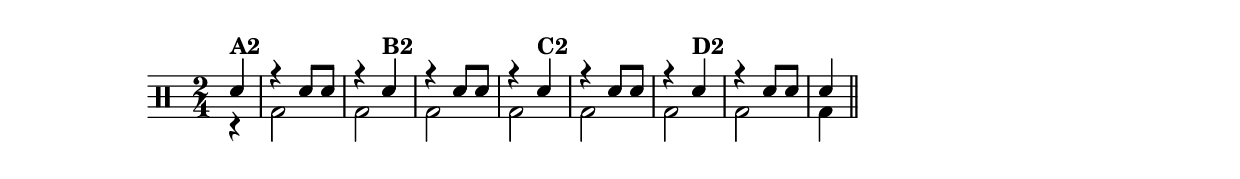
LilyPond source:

                                %-*- coding: utf-8 -*-

\version "2.14.2"

                                %\header {title = "variacoes sobre zabelinha - variacao 2"}

\drums {

  \override Staff.TimeSignature #'style = #'()
  \time 2/4 
  \partial 8*2

  \context DrumVoice = "1" { }
  \context DrumVoice = "2" {  }

  <<
    {

      sn4^\markup {\bold {A2}}
      r sn8 sn 
      r4 sn^\markup{\bold {B2}}
      r sn8 sn
      r4 sn^\markup{\bold {C2}}
      r sn8 sn
      r4 sn^\markup{\bold {D2}}
      r sn8 sn
      sn4

    }


    \\

    {

      r4
      bd2 
      bd2 
      bd
      bd2 
      bd2 
      bd2 
      bd
      bd4


    }

  >>

  \bar "||"

}

